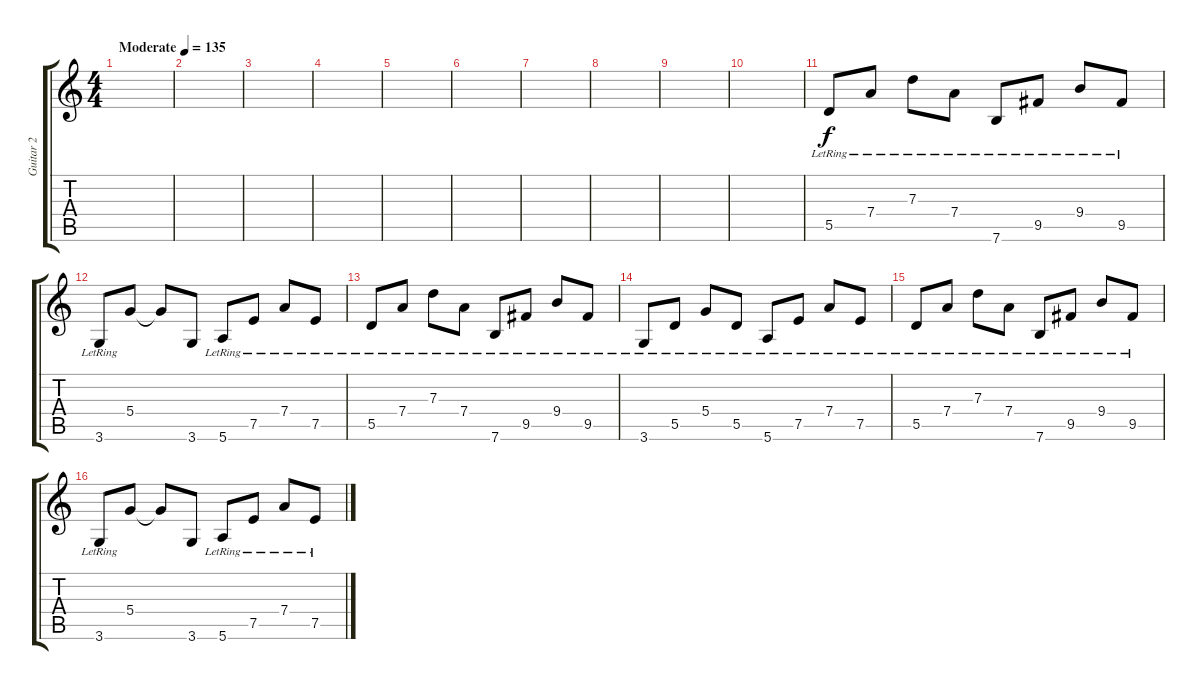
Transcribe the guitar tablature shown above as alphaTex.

\track ("Guitar 2" "Guitar 2") {instrument acousticguitarsteel}
\staff {score tabs}
\tuning (E4 B3 G3 D3 A2 E2) {hide}
\ts (4 4)
\tempo (135 "Moderate")
\clef g2
\ks c
|
|
|
|
|
|
|
|
|
|
5.5{lr}.8 7.4{lr}.8 7.3{lr}.8 7.4{lr}.8 7.6{lr}.8 9.5{lr}.8 9.4{lr}.8 9.5{lr}.8 |
3.6{lr}.8 5.4.8 5.4{t}.8 3.6.8 5.6{lr}.8 7.5{lr}.8 7.4{lr}.8 7.5{lr}.8 |
5.5{lr}.8 7.4{lr}.8 7.3{lr}.8 7.4{lr}.8 7.6{lr}.8 9.5{lr}.8 9.4{lr}.8 9.5{lr}.8 |
3.6{lr}.8 5.5{lr}.8 5.4{lr}.8 5.5{lr}.8 5.6{lr}.8 7.5{lr}.8 7.4{lr}.8 7.5{lr}.8 |
5.5{lr}.8 7.4{lr}.8 7.3{lr}.8 7.4{lr}.8 7.6{lr}.8 9.5{lr}.8 9.4{lr}.8 9.5{lr}.8 |
3.6{lr}.8 5.4.8 5.4{t}.8 3.6.8 5.6{lr}.8 7.5{lr}.8 7.4{lr}.8 7.5{lr}.8
